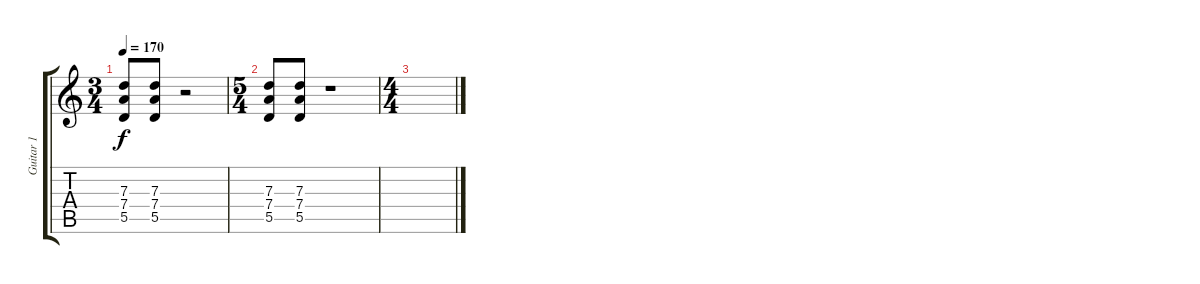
\track ("Guitar 1" "Guitar 1") {instrument distortionguitar}
\staff {score tabs}
\tuning (E4 B3 G3 D3 A2 D2) {hide}
\ts (3 4)
\tempo 170
\clef g2
\ks c
(7.3 7.4 5.5).8{dy f} (7.3 7.4 5.5).8 r.2 |
\ts (5 4)
(7.3 7.4 5.5).8 (7.3 7.4 5.5).8 r.1 |
\ts (4 4)
